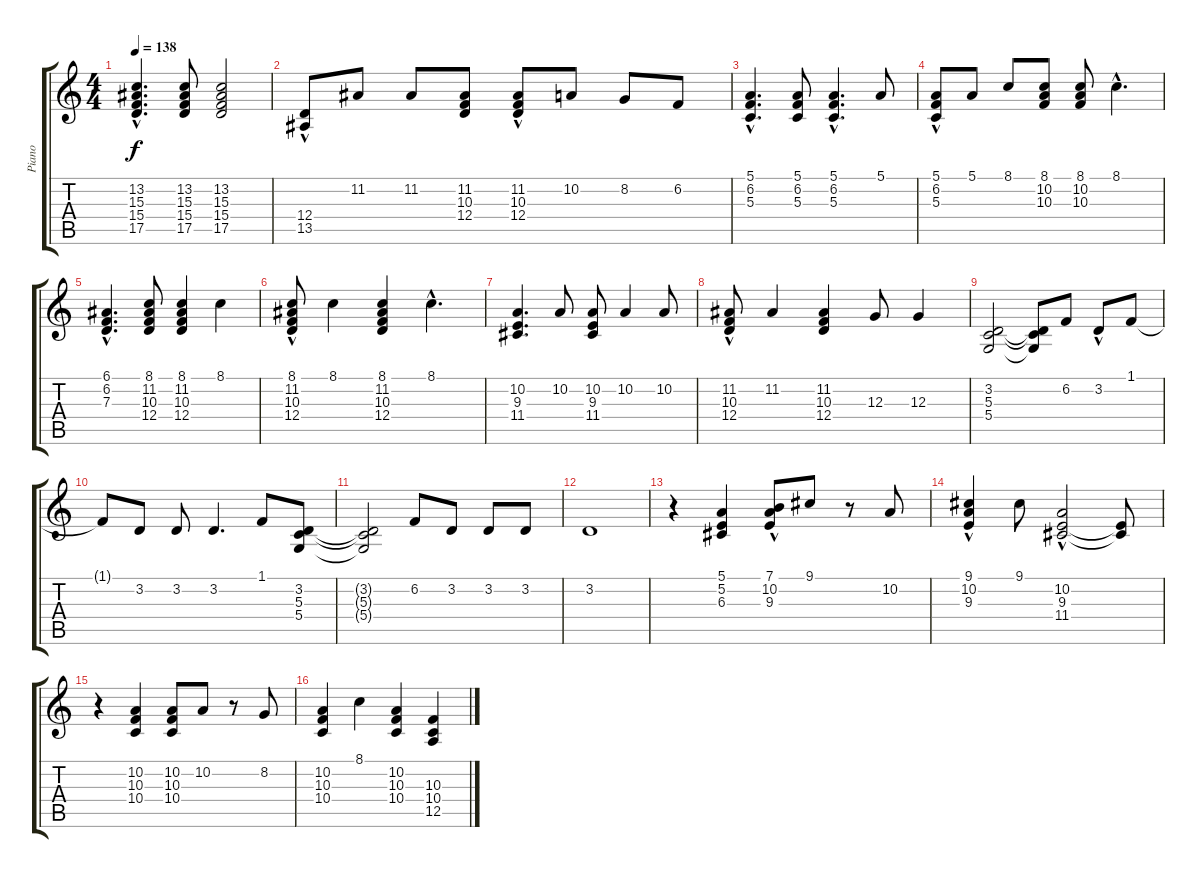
\track ("Piano" "Piano") {instrument acousticgrandpiano}
\staff {score tabs}
\tuning (E4 B3 G3 D3 A2 E2) {hide}
\ts (4 4)
\tempo 138
\clef g2
\ks c
(13.2{hac} 15.3{hac} 15.4{hac} 17.5{hac}).4{d dy f} (13.2 15.3 15.4 17.5).8 (13.2 15.3 15.4 17.5).2 |
(12.4 13.5{hac}).8 11.2.8 11.2.8 (11.2 10.3 12.4).8 (11.2 10.3{hac} 12.4).8 10.2.8 8.2.8 6.2.8 |
(5.1{hac} 6.2{hac} 5.3{hac}).4{d} (5.1 6.2 5.3).8 (5.1{hac} 6.2 5.3).4{d} 5.1.8 |
(5.1 6.2{hac} 5.3{hac}).8 5.1.8 8.1.8 (8.1 10.2 10.3).8 (8.1 10.2 10.3).8 8.1{hac}.4{d} |
(6.1{hac} 6.2{hac} 7.3{hac}).4{d} (8.1 11.2 10.3 12.4).8 (8.1 11.2 10.3 12.4).4 8.1.4 |
(8.1 11.2{hac} 10.3{hac} 12.4{hac}).8 8.1.4 (8.1 11.2 10.3 12.4).4 8.1{hac}.4{d} |
(10.2 9.3 11.4).4{d} 10.2.8 (10.2 9.3 11.4).8 10.2.4 10.2.8 |
(11.2 10.3{hac} 12.4{hac}).8 11.2.4 (11.2 10.3 12.4).4 12.3.8 12.3.4 |
(3.2 5.3 5.4).2 (3.2{t} 5.3{t} 5.4{t}).8 6.2.8 3.2{hac}.8 1.1.8 |
1.1{t}.8 3.2.8 3.2.8 3.2.4{d} 1.1.8 (3.2 5.3 5.4).8 |
(3.2{t} 5.3{t} 5.4{t}).2 6.2.8 3.2.8 3.2.8 3.2.8 |
3.2.1 |
r.4 (5.1 5.2 6.3).4 (7.1 10.2{hac} 9.3).8 9.1.8 r.8 10.2.8 |
(9.1 10.2{hac} 9.3{hac}).4 9.1.8 (10.2{hac} 9.3 11.4).2 (9.3{t} 11.4{t}).8 |
r.4 (10.2 10.3 10.4).4 (10.2 10.3 10.4).8 10.2.8 r.8 8.2.8 |
(10.2 10.3 10.4).4 8.1.4 (10.2 10.3 10.4).4 (10.3 10.4 12.5).4
